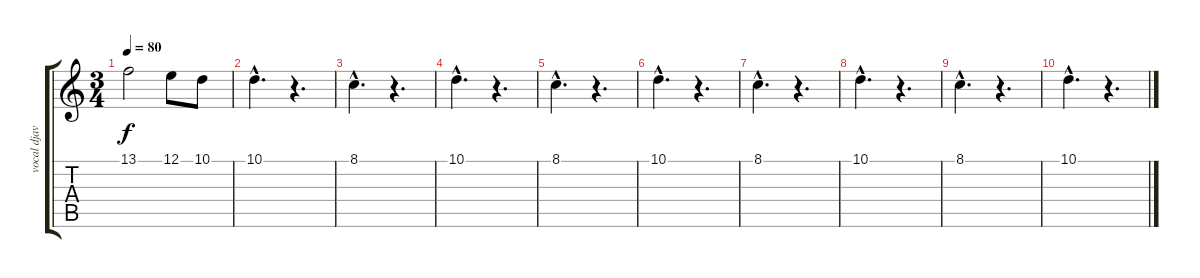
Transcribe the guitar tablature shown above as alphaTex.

\track ("vocal djavan" "vocal djav") {instrument flute}
\staff {score tabs}
\tuning (E4 B3 G3 D3 A2 E2) {hide}
\ts (3 4)
\tempo 80
\clef g2
\ks c
13.1.2{dy f} 12.1.8 10.1.8 |
10.1{hac}.4{d} r.4{d} |
8.1{hac}.4{d} r.4{d} |
10.1{hac}.4{d} r.4{d} |
8.1{hac}.4{d} r.4{d} |
10.1{hac}.4{d} r.4{d} |
8.1{hac}.4{d} r.4{d} |
10.1{hac}.4{d} r.4{d} |
8.1{hac}.4{d} r.4{d} |
10.1{hac}.4{d} r.4{d}
